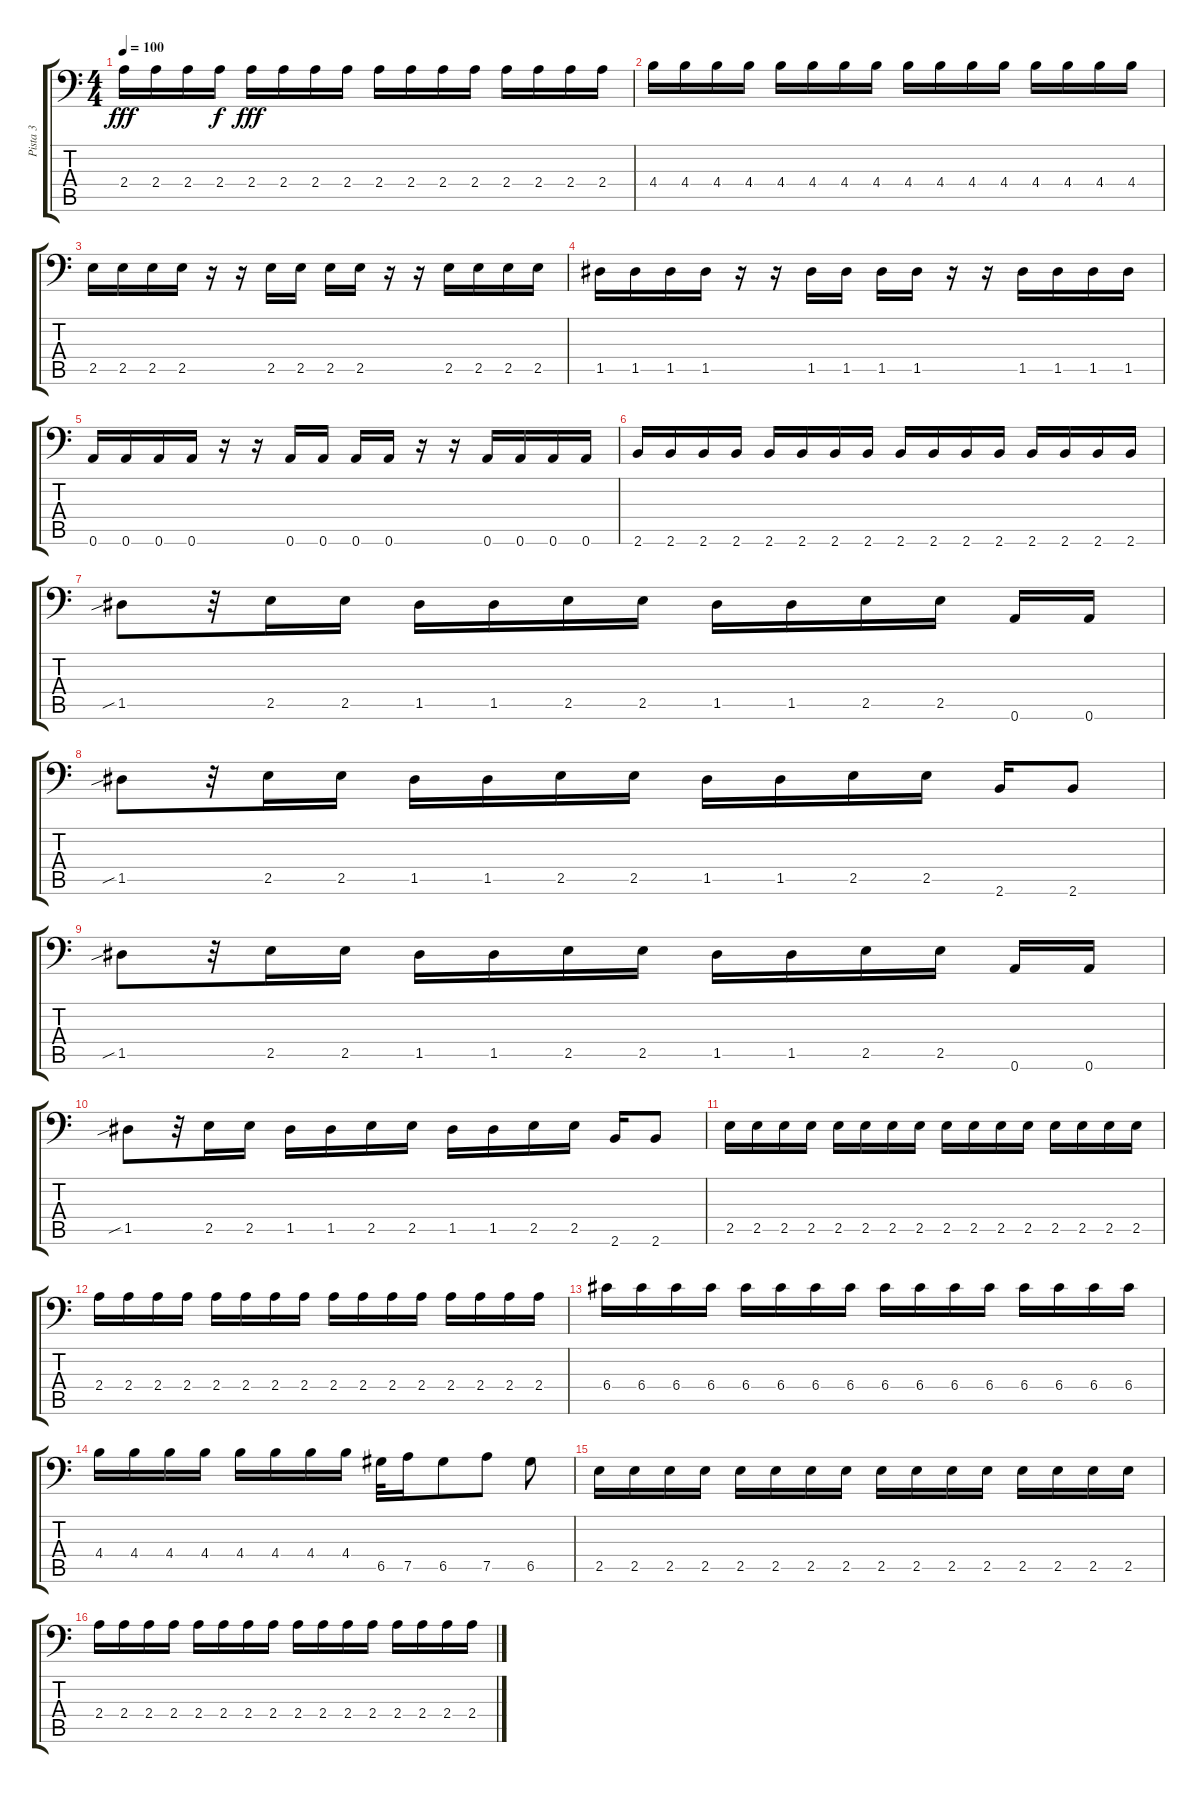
\track ("Pista 3" "Pista 3") {instrument electricbassfinger}
\staff {score tabs}
\tuning (A3 E3 C3 G2 D2 A1) {hide}
\ts (4 4)
\tempo 100
\clef f4
\ks c
2.4.16{dy fff} 2.4.16 2.4.16 2.4.16{dy f} 2.4.16{dy fff} 2.4.16 2.4.16 2.4.16 2.4.16 2.4.16 2.4.16 2.4.16 2.4.16 2.4.16 2.4.16 2.4.16 |
4.4.16 4.4.16 4.4.16 4.4.16 4.4.16 4.4.16 4.4.16 4.4.16 4.4.16 4.4.16 4.4.16 4.4.16 4.4.16 4.4.16 4.4.16 4.4.16 |
2.5.16 2.5.16 2.5.16 2.5.16 r.16 r.16 2.5.16 2.5.16 2.5.16 2.5.16 r.16 r.16 2.5.16 2.5.16 2.5.16 2.5.16 |
1.5.16 1.5.16 1.5.16 1.5.16 r.16 r.16 1.5.16 1.5.16 1.5.16 1.5.16 r.16 r.16 1.5.16 1.5.16 1.5.16 1.5.16 |
0.6.16 0.6.16 0.6.16 0.6.16 r.16 r.16 0.6.16 0.6.16 0.6.16 0.6.16 r.16 r.16 0.6.16 0.6.16 0.6.16 0.6.16 |
2.6.16 2.6.16 2.6.16 2.6.16 2.6.16 2.6.16 2.6.16 2.6.16 2.6.16 2.6.16 2.6.16 2.6.16 2.6.16 2.6.16 2.6.16 2.6.16 |
1.5{sib}.8 r.32 2.5.16 2.5.16 1.5.16 1.5.16 2.5.16 2.5.16 1.5.16 1.5.16 2.5.16 2.5.16 0.6.16 0.6.16 |
1.5{sib}.8 r.32 2.5.16 2.5.16 1.5.16 1.5.16 2.5.16 2.5.16 1.5.16 1.5.16 2.5.16 2.5.16 2.6.16 2.6.8 |
1.5{sib}.8 r.32 2.5.16 2.5.16 1.5.16 1.5.16 2.5.16 2.5.16 1.5.16 1.5.16 2.5.16 2.5.16 0.6.16 0.6.16 |
1.5{sib}.8 r.32 2.5.16 2.5.16 1.5.16 1.5.16 2.5.16 2.5.16 1.5.16 1.5.16 2.5.16 2.5.16 2.6.16 2.6.8 |
2.5.16{volume 12} 2.5.16 2.5.16 2.5.16 2.5.16 2.5.16 2.5.16 2.5.16 2.5.16 2.5.16 2.5.16 2.5.16 2.5.16 2.5.16 2.5.16 2.5.16 |
2.4.16 2.4.16 2.4.16 2.4.16 2.4.16 2.4.16 2.4.16 2.4.16 2.4.16 2.4.16 2.4.16 2.4.16 2.4.16 2.4.16 2.4.16 2.4.16 |
6.4.16 6.4.16 6.4.16 6.4.16 6.4.16 6.4.16 6.4.16 6.4.16 6.4.16 6.4.16 6.4.16 6.4.16 6.4.16 6.4.16 6.4.16 6.4.16 |
4.4.16 4.4.16 4.4.16 4.4.16 4.4.16 4.4.16 4.4.16 4.4.16 6.5.32 7.5.16 6.5.8 7.5.8 6.5.8 |
2.5.16{volume 8} 2.5.16 2.5.16 2.5.16 2.5.16 2.5.16 2.5.16 2.5.16 2.5.16 2.5.16 2.5.16 2.5.16 2.5.16 2.5.16 2.5.16 2.5.16 |
2.4.16 2.4.16 2.4.16 2.4.16 2.4.16 2.4.16 2.4.16 2.4.16 2.4.16 2.4.16 2.4.16 2.4.16 2.4.16 2.4.16 2.4.16 2.4.16
